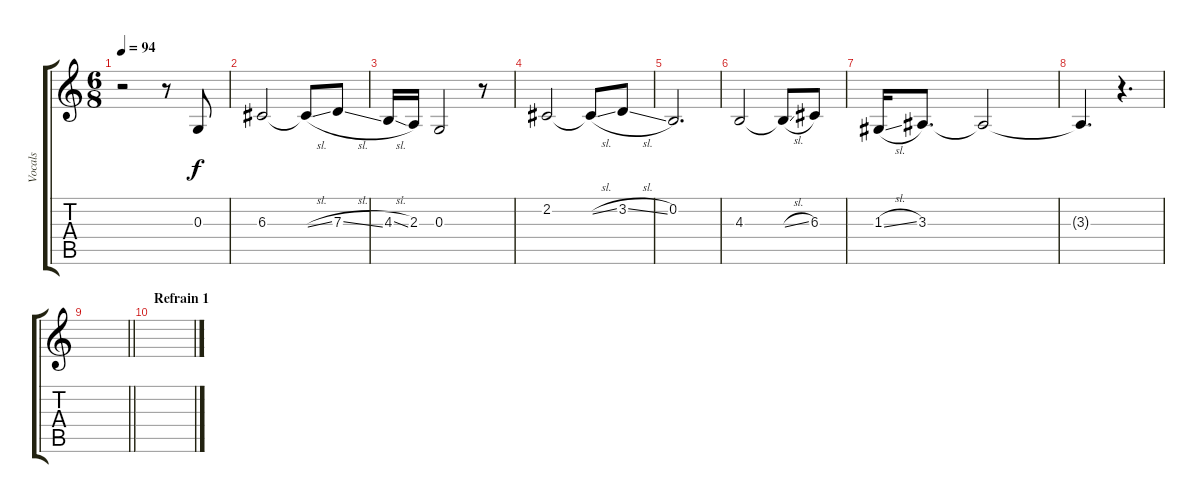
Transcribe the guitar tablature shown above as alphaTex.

\track ("Vocals" "Vocals") {instrument flute bank 255}
\staff {score tabs}
\tuning (E4 B3 G3 D3 A2 E2) {hide}
\ts (6 8)
\tempo 94
\clef g2
\ks c
r.2{dy f} r.8 0.3.8 |
6.3.2{beam merge} 6.3{sl t}.8 7.3{sl}.8 |
4.3{sl}.16 2.3.16 0.3.2 r.8 |
2.2.2 2.2{sl t}.8{beam merge} 3.2{sl}.8 |
0.2.2{d} |
4.3.2{beam merge} 4.3{sl t}.8 6.3.8 |
1.3{sl}.16 3.3.8{d beam merge} 3.3{t}.2 |
3.3{t}.4{d beam merge} r.4{d} |
\barLineRight lightlight
|
\section ("" "Refrain 1")
